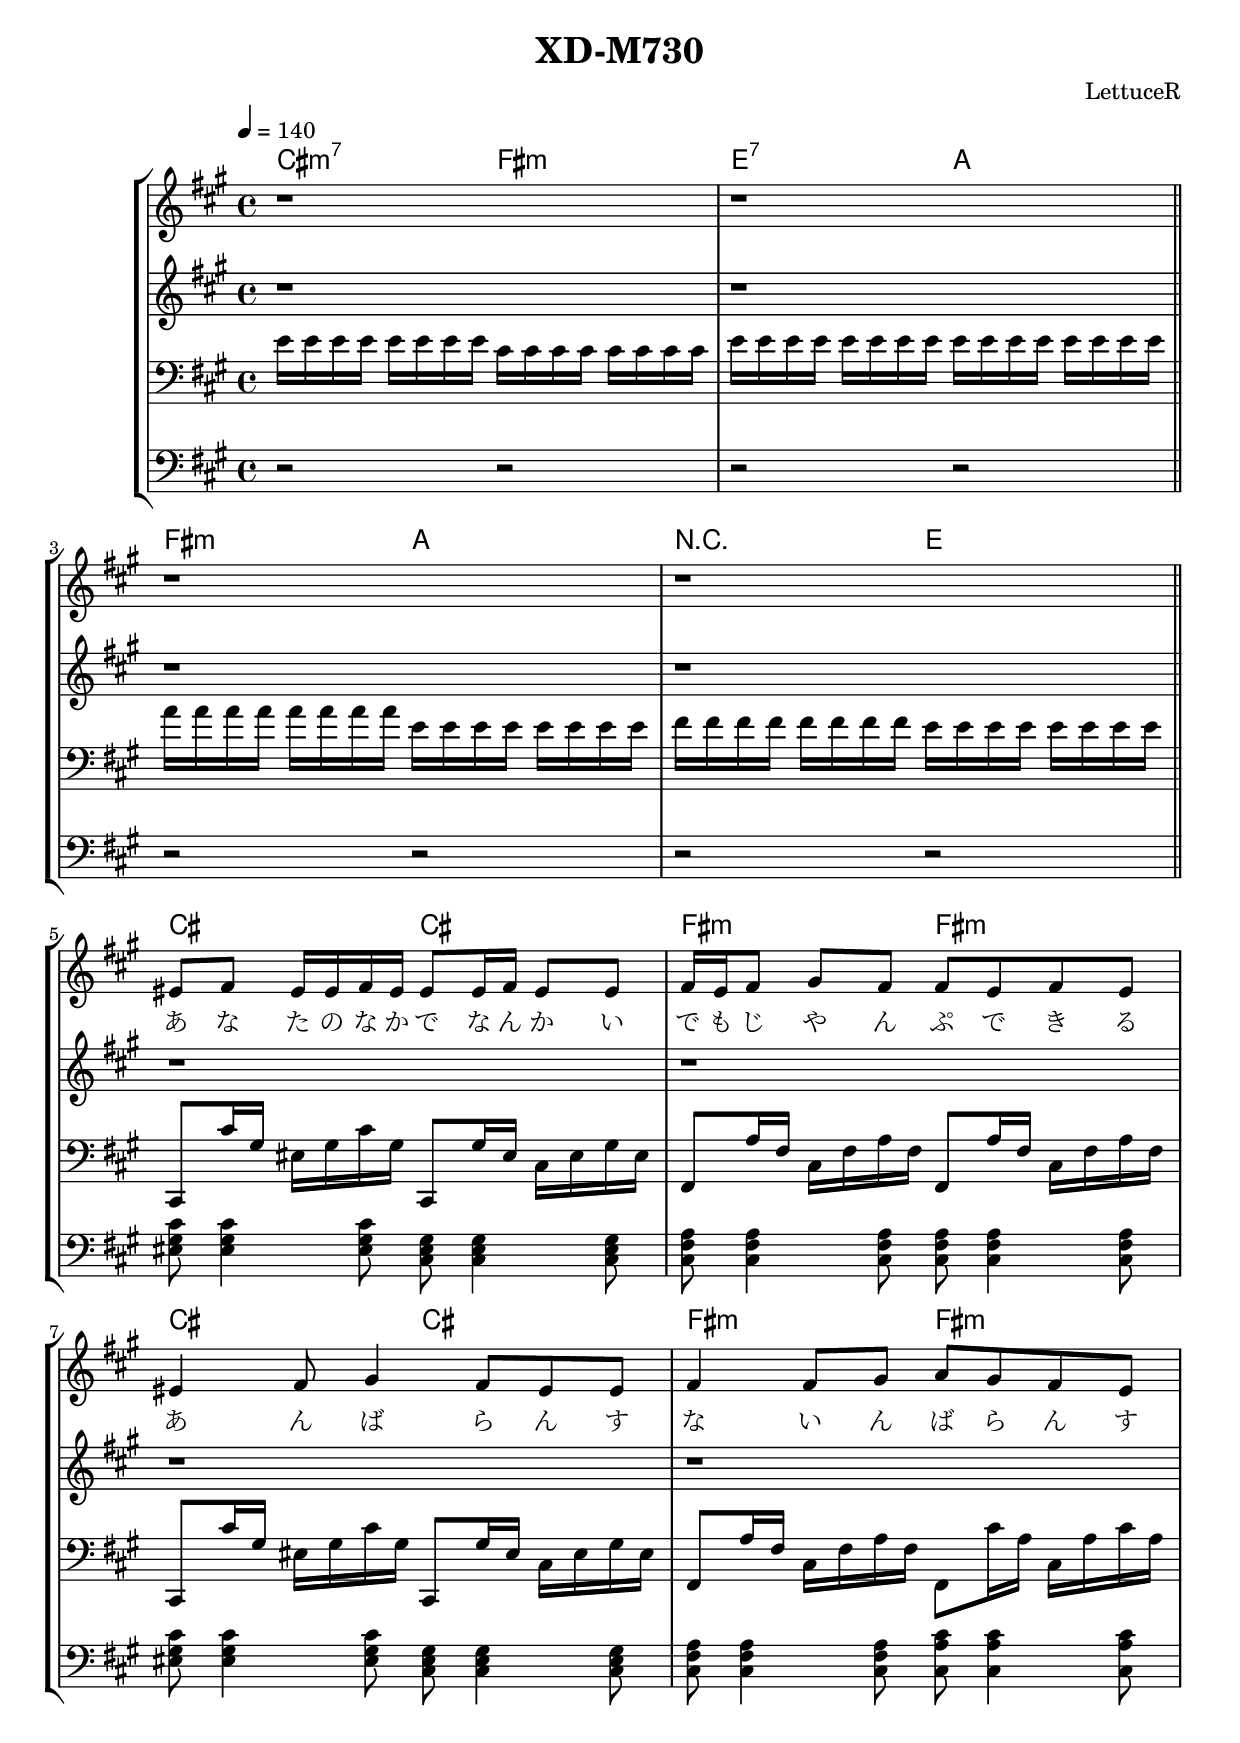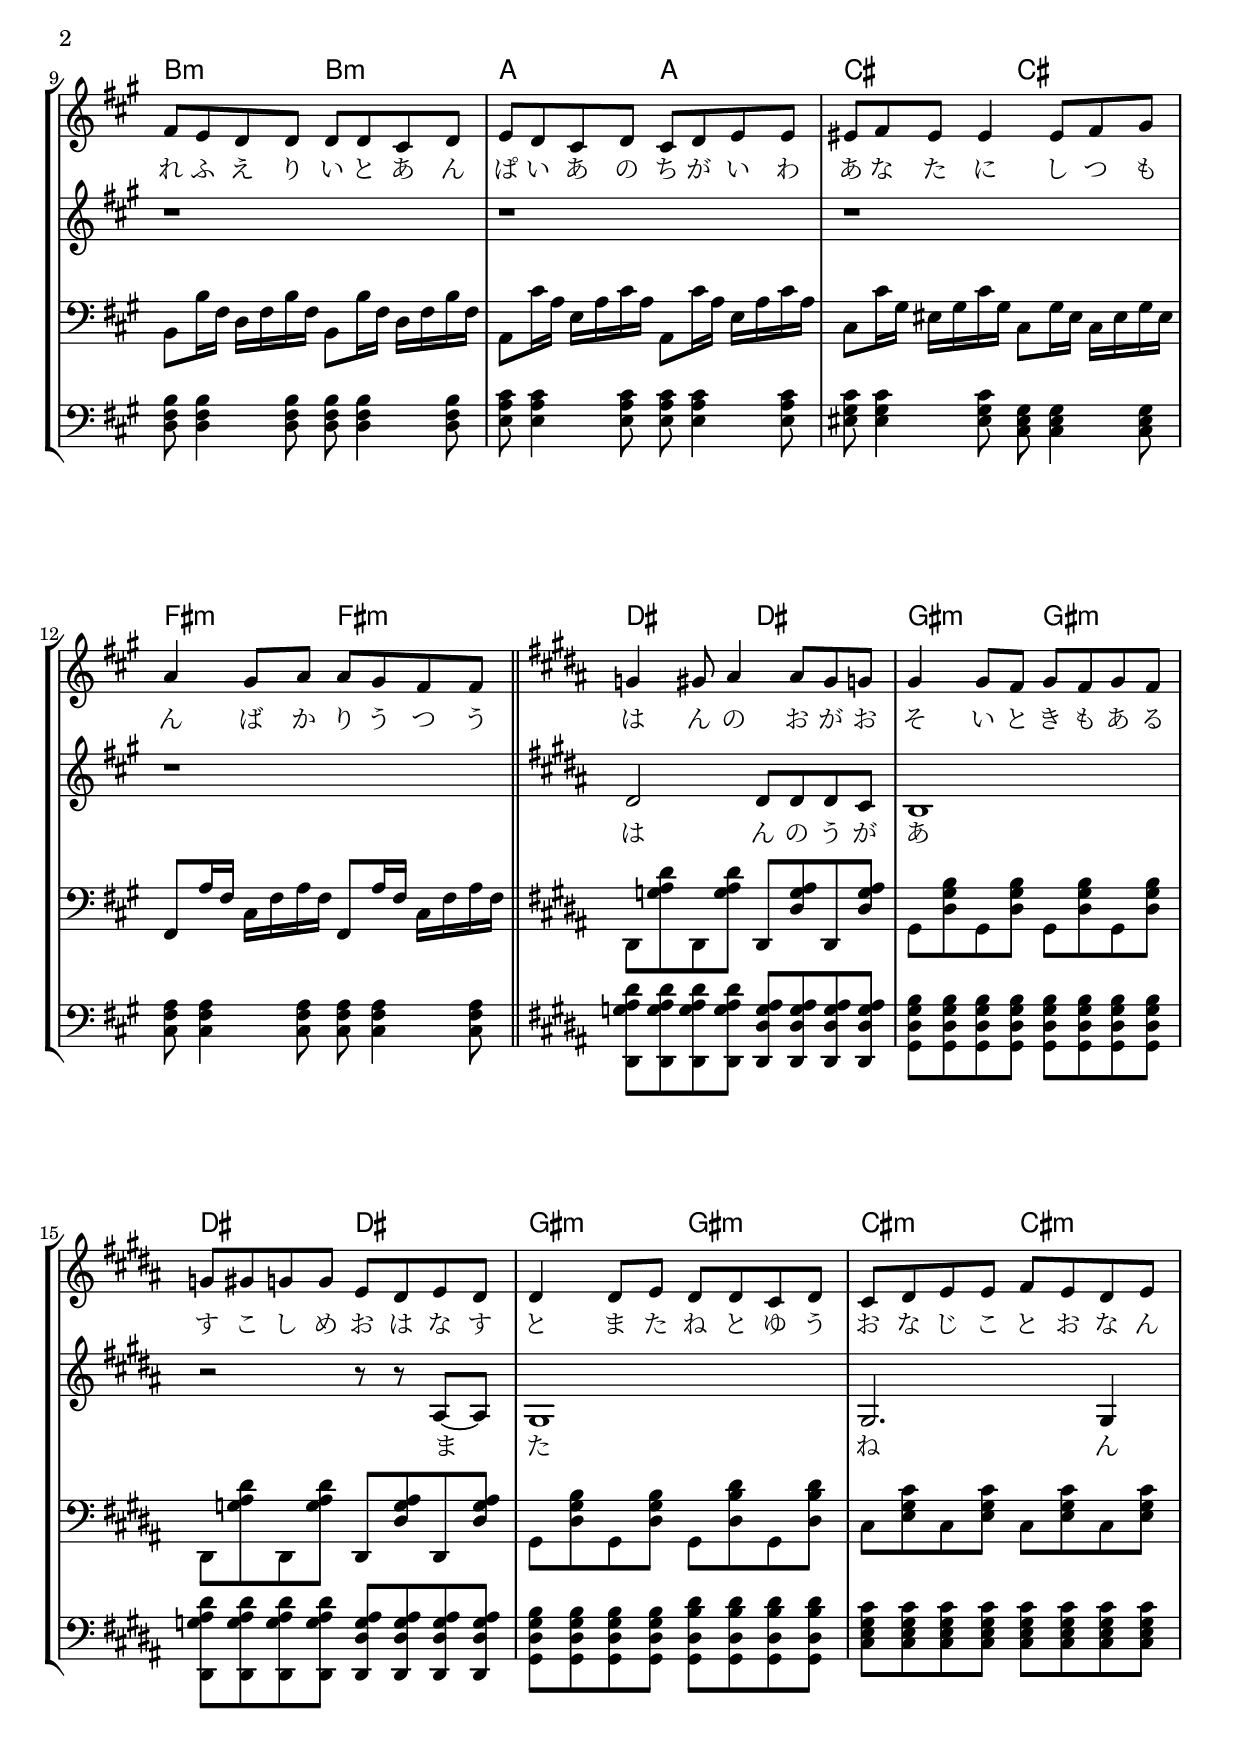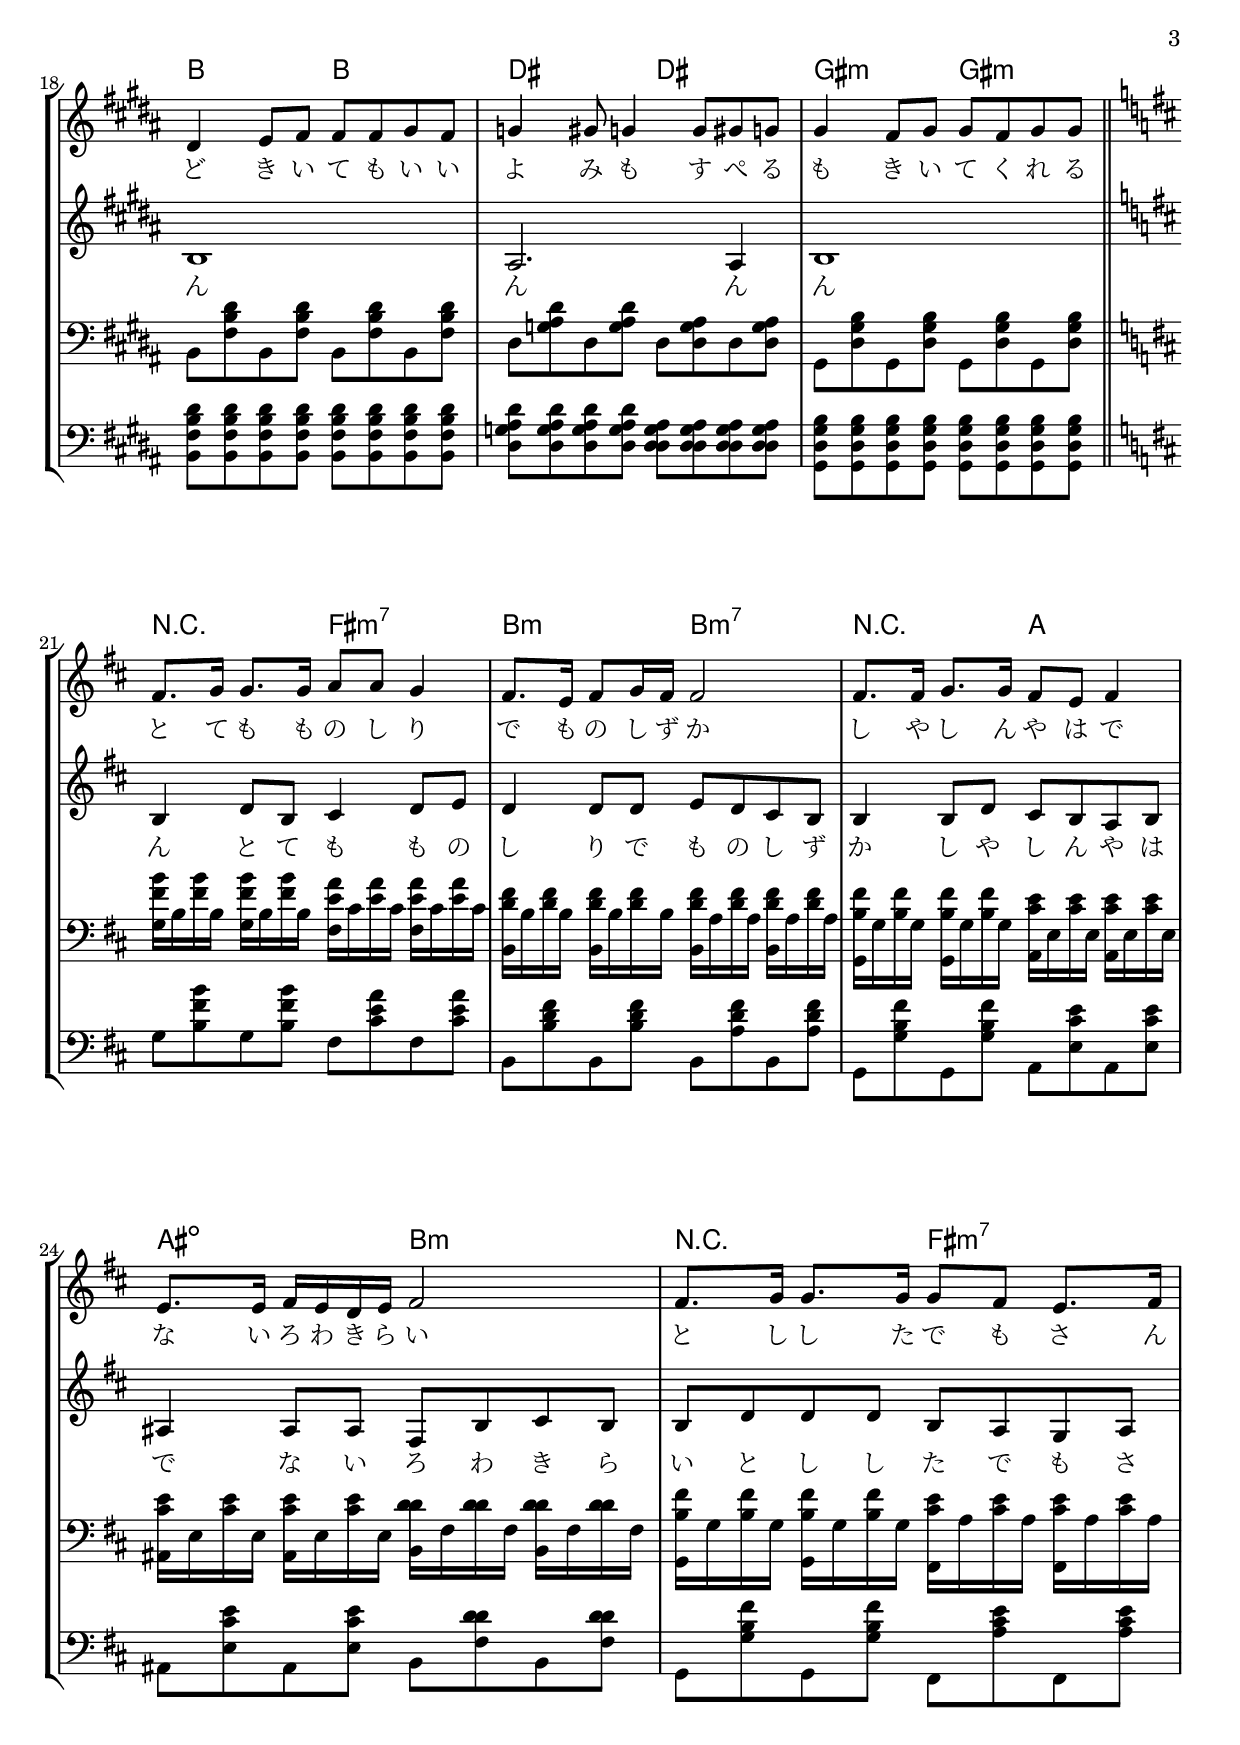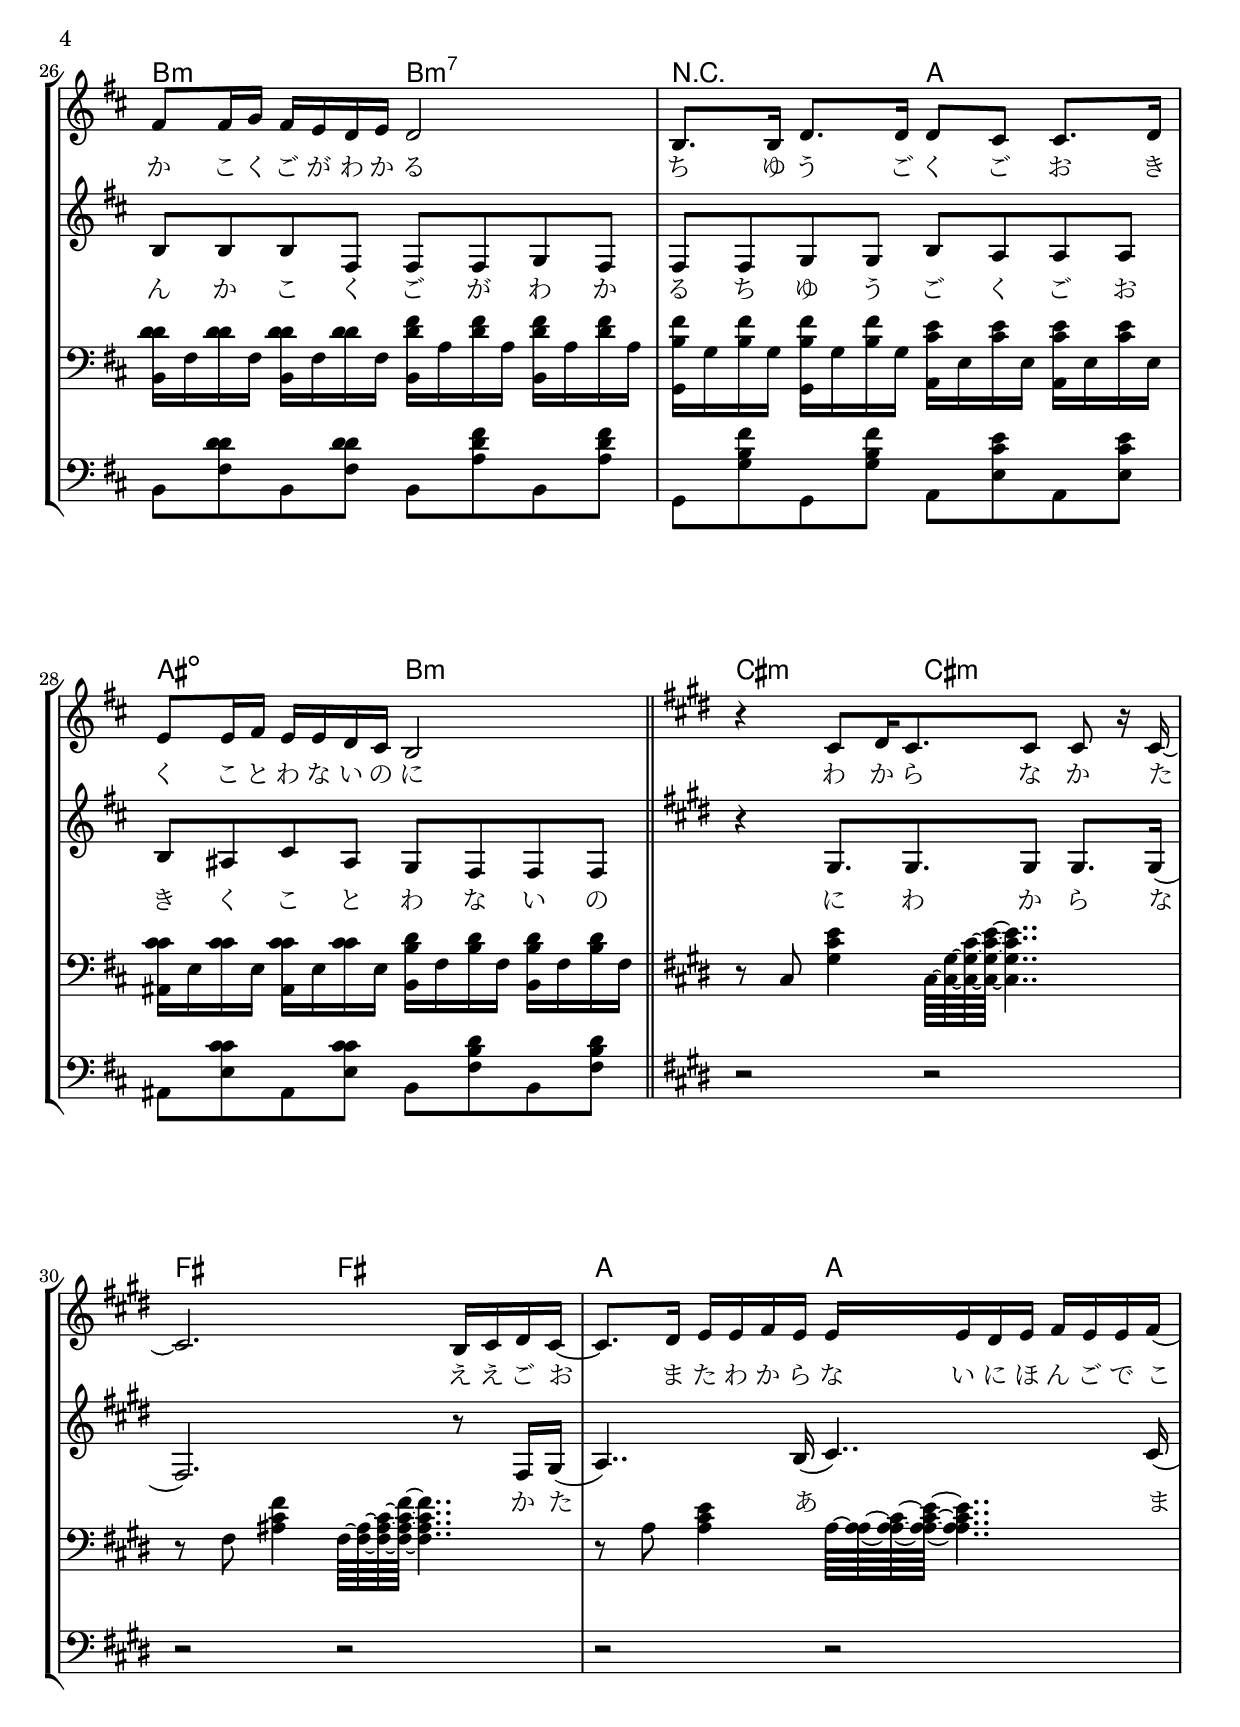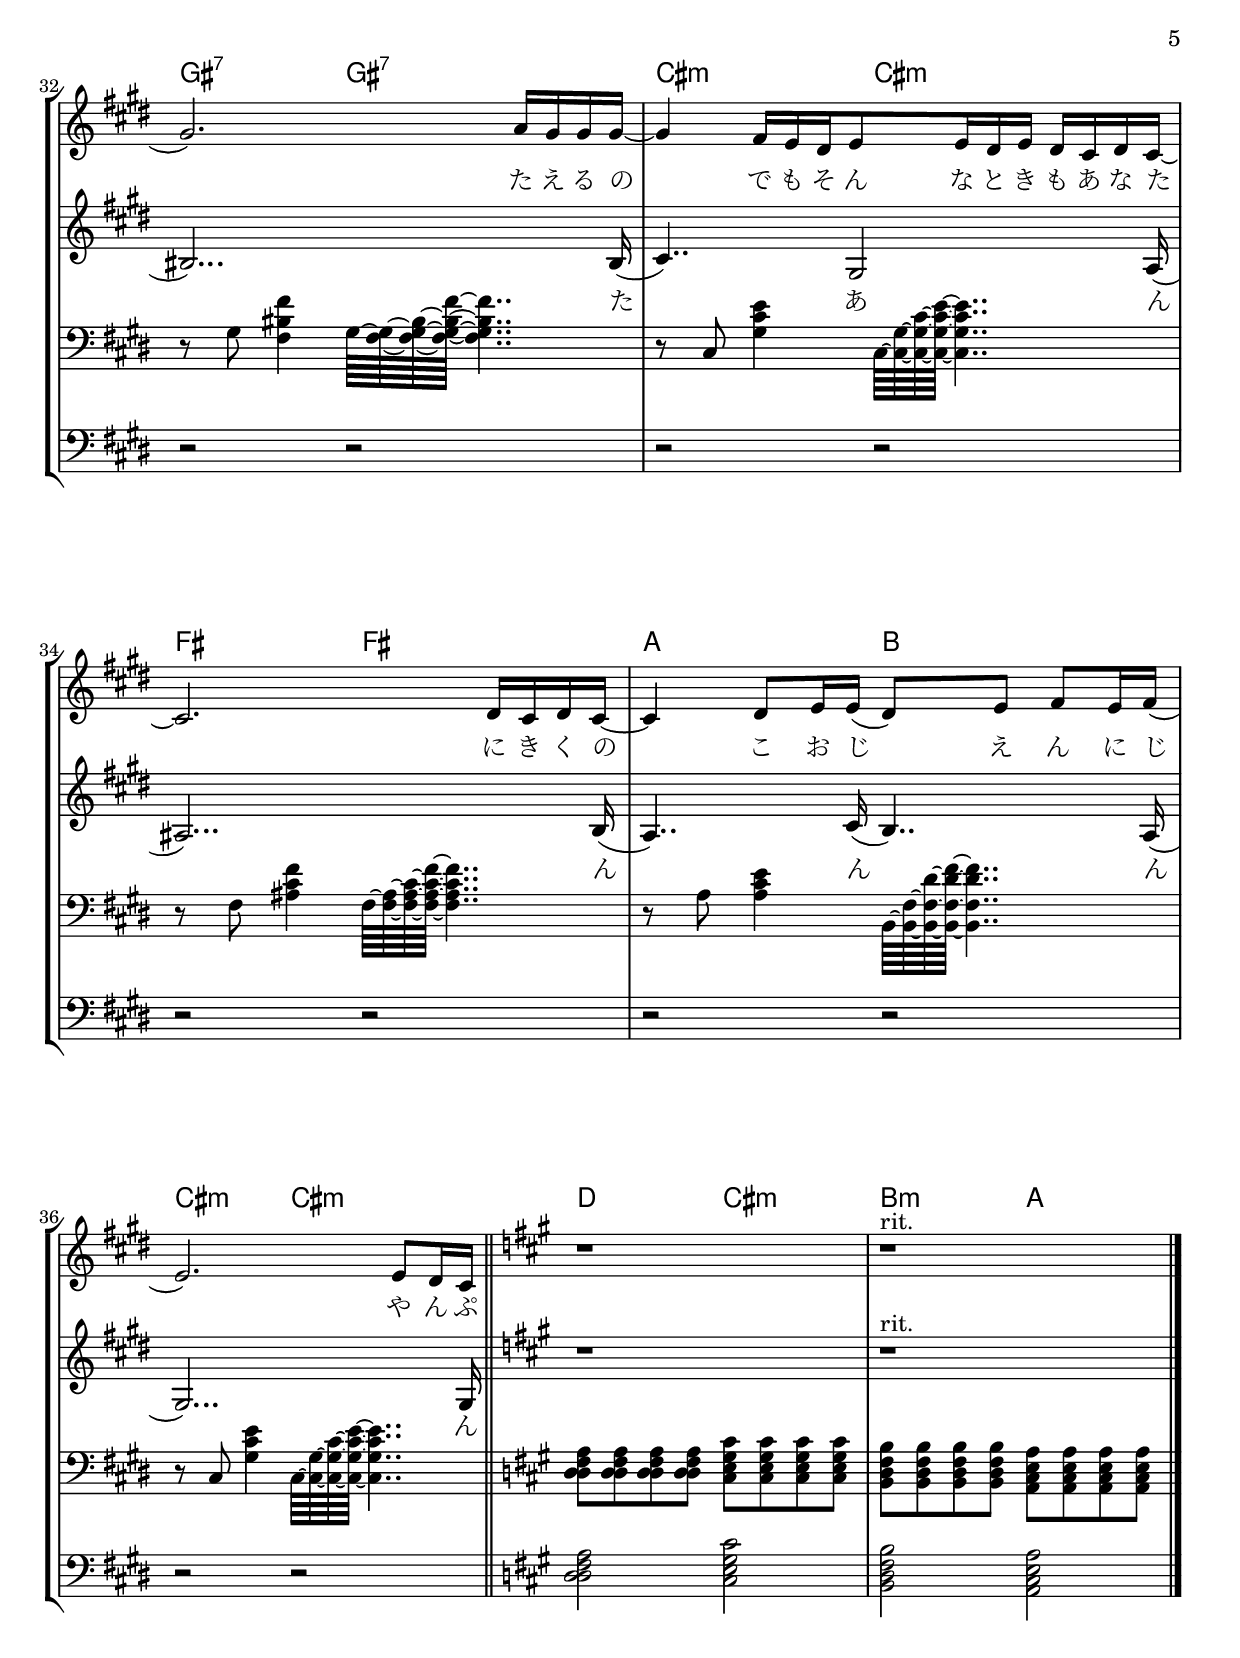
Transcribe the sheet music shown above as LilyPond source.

\version "2.12.1"

\header {
	title = \markup {XD-M730}
	composer = \markup \center-column {LettuceR}
}

harmony = \chordmode {
	cis2:min7 fis:m e:7 a 

	fis:m a r e 

	cis cis fis:m fis:m cis cis fis:m fis:m b:m b:m a a cis cis fis:m fis:m 

	dis dis gis:m gis:m dis dis gis:m gis:m cis:m cis:m b b dis dis gis:m gis:m 

	r fis:min7 b:m b:min7 r a ais:dim b:m r fis:min7 b:m b:min7 r a ais:dim b:m 

	cis:m cis:m fis fis a a gis:7 gis:7 cis:m cis:m fis fis a b cis:m cis:m 

	d cis:m b:m a 
}

melody = {
	\key a \major
	\tempo 4 = 140
	r1 | r1   
	r1 | r1   
	\set Staff.midiInstrument = #"fss0.35"
	eis'8  fis'8  eis'16  eis'16  fis'16  eis'16  eis'8  eis'16  fis'16  eis'8  eis'8 
	fis'16  e'16  fis'8  gis'8  fis'8  fis'8  e'8  fis'8  e'8 
	eis'4  fis'8  gis'4  fis'8  eis'8  eis'8 
	fis'4  fis'8  gis'8  a'8  gis'8  fis'8  e'8 
	fis'8  e'8  d'8  d'8  d'8  d'8  cis'8  d'8 
	e'8  d'8  cis'8  d'8  cis'8  d'8  e'8  e'8 
	eis'8  fis'8  eis'8  eis'4  eis'8  fis'8  gis'8 
	a'4  gis'8  a'8  a'8  gis'8  fis'8  fis'8
	\set Staff.midiInstrument = #"fss0.35"
		\key b \major
g'4  gis'8  ais'4  ais'8  gis'8  g'8 
	gis'4  gis'8  fis'8  gis'8  fis'8  gis'8  fis'8 
	g'8  gis'8  g'8  g'8  e'8  dis'8  e'8  dis'8 
	dis'4  dis'8  e'8  dis'8  dis'8  cis'8  dis'8 
	cis'8  dis'8  e'8  e'8  fis'8  e'8  dis'8  e'8 
	dis'4  e'8  fis'8  fis'8  fis'8  gis'8  fis'8 
	g'4  gis'8  g'4  g'8  gis'8  g'8 
	gis'4  fis'8  gis'8  gis'8  fis'8  gis'8  gis'8
	\set Staff.midiInstrument = #"fss0.35"
		\key d \major
fis'8.  g'16  g'8.  g'16  a'8  a'8  g'4 
	fis'8.  e'16  fis'8  g'16  fis'16  fis'2 
	fis'8.  fis'16  g'8.  g'16  fis'8  e'8  fis'4 
	e'8.  e'16  fis'16  e'16  d'16  e'16  fis'2 
	fis'8.  g'16  g'8.  g'16  g'8  fis'8  e'8.  fis'16 
	fis'8  fis'16  g'16  fis'16  e'16  d'16  e'16  d'2 
	b8.  b16  d'8.  d'16  d'8  cis'8  cis'8.  d'16 
	e'8  e'16  fis'16  e'16  e'16  d'16  cis'16  b2
	\set Staff.midiInstrument = #"fss0.35"
		\key e \major
r4 cis'8  dis'16  cis'8.  cis'8  cis'8  r16  cis'16~ 
	cis'2.  b16  cis'16  dis'16  cis'16~ 
	cis'8.  dis'16  e'16  e'16  fis'16  e'16  e'16  e'16  dis'16  e'16  fis'16  e'16  e'16  fis'16 
	(gis'2.)  a'16  gis'16  gis'16  gis'16~ 
	gis'4  fis'16  e'16  dis'16  e'8  e'16  dis'16  e'16  dis'16  cis'16  dis'16  cis'16~ 
	cis'2.  dis'16  cis'16  dis'16  cis'16~ 
	cis'4  dis'8  e'16  e'16  (dis'8)  e'8  fis'8  e'16  fis'16 
	(e'2.)  e'8  dis'16  cis'16
	\key a \major
	r1 | r1^"rit." \bar "|."
}

words = \lyricmode {
	
	
	あ  な  た  の  な  か  で  な  ん  か  い  で  も  じ  や  ん  ぷ  で  き  る  あ  ん  ば  ら  ん  す  な  い  ん  ば  ら  ん  す  れ  ふ  え  り  い  と  あ  ん  ぱ  い  あ  の  ち  が  い  わ  あ  な  た  に  し  つ  も  ん  ば  か  り  う  つ  う  
	は  ん  の  お  が  お  そ  い  と  き  も  あ  る  す  こ  し  め  お  は  な  す  と  ま  た  ね  と  ゆ  う  お  な  じ  こ  と  お  な  ん  ど  き  い  て  も  い  い  よ  み  も  す  ぺ  る  も  き  い  て  く  れ  る  
	と  て  も  も  の  し  り  で  も  の  し  ず  か  し  や  し  ん  や  は  で  な  い  ろ  わ  き  ら  い  と  し  し  た  で  も  さ  ん  か  こ  く  ご  が  わ  か  る  ち  ゆ  う  ご  く  ご  お  き  く  こ  と  わ  な  い  の  に  
	わ  か  ら  な  か  た  え  え  ご  お  ま  た  わ  か  ら  な  い  に  ほ  ん  ご  で  こ  た  え  る  の  で  も  そ  ん  な  と  き  も  あ  な  た  に  き  く  の  こ  お  じ  え  ん  に  じ  や  ん  ぷ  
	
}

secondmelody = {
	\key a \major
	\tempo 4 = 140
	r1 | r1   
	r1 | r1   
	r1 | r1 | r1 | r1 | r1 | r1 | r1 | r1   
	\set Staff.midiInstrument = #"fss0.35"
		\key b \major
dis'2  dis'8  dis'8  dis'8  cis'8 
	b1 
	r2~r8  r8  ais8  ais8 
	gis1 
	gis2.  gis4 
	b1 
	ais2.  ais4 
	b1
	\set Staff.midiInstrument = #"fss0.35"
		\key d \major
b4  d'8  b8  cis'4  d'8  e'8 
	d'4  d'8  d'8  e'8  d'8  cis'8  b8 
	b4  b8  d'8  cis'8  b8  a8  b8 
	ais4  ais8  ais8  fis8  b8  cis'8  b8 
	b8  d'8  d'8  d'8  b8  a8  g8  a8 
	b8  b8  b8  fis8  fis8  fis8  g8  fis8 
	fis8  fis8  g8  g8  b8  a8  a8  a8 
	b8  ais8  cis'8  ais8  g8  fis8  fis8  fis8
	\set Staff.midiInstrument = #"fss0.35"
		\key e \major
r4 gis8.  gis8.  gis8  gis8.  gis16 
	(fis2.)  r8  fis16  gis16 
	(a4..)  b16  (cis'4..)  cis'16 
	(bis2...)  bis16 
	(cis'4..)  gis2  a16 
	(ais2...)  b16 
	(a4..)  cis'16  (b4..)  a16 
	(gis2...)  gis16
	\key a \major
	r1 | r1^"rit." \bar "|."
}

secondwords = \lyricmode {
	
	
	
	は  ん  の  う  が  あ  ま  た  ね  ん  ん  ん  ん  ん  ん  
	と  て  も  も  の  し  り  で  も  の  し  ず  か  し  や  し  ん  や  は  で  な  い  ろ  わ  き  ら  い  と  し  し  た  で  も  さ  ん  か  こ  く  ご  が  わ  か  る  ち  ゆ  う  ご  く  ご  お  き  く  こ  と  わ  な  い  の  に  
	わ  か  ら  な  か  た  あ  ま  た  あ  ん  ん  ん  ん  ん  ん  
	
}

tempochange = {
	\tempo 4 = 140
	r1 | r1 \bar "||"
	\tempo 4 = 140
	r1 | r1 \bar "||"
	\tempo 4 = 140
	r1 | r1 | r1 | r1 | r1 | r1 | r1 | r1 \bar "||"
	\tempo 4 = 140
	r1 | r1 | r1 | r1 | r1 | r1 | r1 | r1 \bar "||"
	\tempo 4 = 140
	r1 | r1 | r1 | r1 | r1 | r1 | r1 | r1 \bar "||"
	\tempo 4 = 140
	r1 | r1 | r1 | r1 | r1 | r1 | r1 | r1 \bar "||"
	\tempo 4 = 140
	r1 | \tempo 4 = 105 r2 \tempo 4 = 93 r2 \bar "|."
}

mainacc = {
	\clef bass
	\set Staff.midiInstrument = #"Reed organ"
	\key a \major
	\tempo 4 = 140
	e'16 e'16 e'16 e'16 e'16 e'16 e'16 e'16
	cis'16 cis'16 cis'16 cis'16 cis'16 cis'16 cis'16 cis'16
	e'16 e'16 e'16 e'16 e'16 e'16 e'16 e'16
	e'16 e'16 e'16 e'16 e'16 e'16 e'16 e'16
	\bar "||"

	\set Staff.midiInstrument = #"Bright Acoustic"
	a'16 a'16 a'16 a'16 a'16 a'16 a'16 a'16
	e'16 e'16 e'16 e'16 e'16 e'16 e'16 e'16
	fis'16 fis'16 fis'16 fis'16 fis'16 fis'16 fis'16 fis'16
	e'16 e'16 e'16 e'16 e'16 e'16 e'16 e'16
	\bar "||"

	\set Staff.midiInstrument = #"Bright Acoustic"
	cis,8 cis'16 gis16   eis16 gis16 cis'16 gis16
	cis,8 gis16 eis16   cis16 eis16 gis16 eis16
	fis,8 a16 fis16   cis16 fis16 a16 fis16
	fis,8 a16 fis16   cis16 fis16 a16 fis16
	cis,8 cis'16 gis16   eis16 gis16 cis'16 gis16
	cis,8 gis16 eis16   cis16 eis16 gis16 eis16
	fis,8 a16 fis16   cis16 fis16 a16 fis16
	fis,8 cis'16 a16   cis16 a16 cis'16 a16
	b,8 b16 fis16   d16 fis16 b16 fis16
	b,8 b16 fis16   d16 fis16 b16 fis16
	a,8 cis'16 a16   e16 a16 cis'16 a16
	a,8 cis'16 a16   e16 a16 cis'16 a16
	cis8 cis'16 gis16   eis16 gis16 cis'16 gis16
	cis8 gis16 eis16   cis16 eis16 gis16 eis16
	fis,8 a16 fis16   cis16 fis16 a16 fis16
	fis,8 a16 fis16   cis16 fis16 a16 fis16
	\bar "||"

	\set Staff.midiInstrument = #"Bright Acoustic"
	\key b \major
	dis,8 <g ais dis'> dis, <g ais dis'>
	dis,8 <dis g ais> dis, <dis g ais>
	gis,8 <dis gis b> gis, <dis gis b>
	gis,8 <dis gis b> gis, <dis gis b>
	dis,8 <g ais dis'> dis, <g ais dis'>
	dis,8 <dis g ais> dis, <dis g ais>
	gis,8 <dis gis b> gis, <dis gis b>
	gis,8 <dis b dis'> gis, <dis b dis'>
	cis8 <e gis cis'> cis <e gis cis'>
	cis8 <e gis cis'> cis <e gis cis'>
	b,8 <fis b dis'> b, <fis b dis'>
	b,8 <fis b dis'> b, <fis b dis'>
	dis8 <g ais dis'> dis <g ais dis'>
	dis8 <dis g ais> dis <dis g ais>
	gis,8 <dis gis b> gis, <dis gis b>
	gis,8 <dis gis b> gis, <dis gis b>
	\bar "||"

	\set Staff.midiInstrument = #"Electric Piano2"
	\key d \major
	<g fis' b'>16 b16 <fis' b'>16 b16   <g fis' b'>16 b16 <fis' b'>16 b16
	<fis e' a'>16 cis'16 <e' a'>16 cis'16   <fis e' a'>16 cis'16 <e' a'>16 cis'16
	<b, d' fis'>16 b16 <d' fis'>16 b16   <b, d' fis'>16 b16 <d' fis'>16 b16
	<b, d' fis'>16 a16 <d' fis'>16 a16   <b, d' fis'>16 a16 <d' fis'>16 a16
	<g, b fis'>16 g16 <b fis'>16 g16   <g, b fis'>16 g16 <b fis'>16 g16
	<a, cis' e'>16 e16 <cis' e'>16 e16   <a, cis' e'>16 e16 <cis' e'>16 e16
	<ais, cis' e'>16 e16 <cis' e'>16 e16   <ais, cis' e'>16 e16 <cis' e'>16 e16
	<b, d' d'>16 fis16 <d' d'>16 fis16   <b, d' d'>16 fis16 <d' d'>16 fis16
	<g, b fis'>16 g16 <b fis'>16 g16   <g, b fis'>16 g16 <b fis'>16 g16
	<fis, cis' e'>16 a16 <cis' e'>16 a16   <fis, cis' e'>16 a16 <cis' e'>16 a16
	<b, d' d'>16 fis16 <d' d'>16 fis16   <b, d' d'>16 fis16 <d' d'>16 fis16
	<b, d' fis'>16 a16 <d' fis'>16 a16   <b, d' fis'>16 a16 <d' fis'>16 a16
	<g, b fis'>16 g16 <b fis'>16 g16   <g, b fis'>16 g16 <b fis'>16 g16
	<a, cis' e'>16 e16 <cis' e'>16 e16   <a, cis' e'>16 e16 <cis' e'>16 e16
	<ais, cis' cis'>16 e16 <cis' cis'>16 e16   <ais, cis' cis'>16 e16 <cis' cis'>16 e16
	<b, b d'>16 fis16 <b d'>16 fis16   <b, b d'>16 fis16 <b d'>16 fis16
	\bar "||"

	\set Staff.midiInstrument = #"String Ensemble 2"
	\key e \major
	r8 cis8 <gis cis' e'>4
	cis64~ <cis~ gis~> <cis~ gis~ cis'~> <cis gis cis' e'>~ <cis gis cis' e'>4..
	r8 fis8 <ais cis' fis'>4
	fis64~ <fis~ ais~> <fis~ ais~ cis'~> <fis ais cis' fis'>~ <fis ais cis' fis'>4..
	r8 a8 <a cis' e'>4
	a64~ <a~ a~> <a~ a~ cis'~> <a a cis' e'>~ <a a cis' e'>4..
	r8 gis8 <fis bis fis'>4
	gis64~ <gis~ fis~> <gis~ fis~ bis~> <gis fis bis fis'>~ <gis fis bis fis'>4..
	r8 cis8 <gis cis' e'>4
	cis64~ <cis~ gis~> <cis~ gis~ cis'~> <cis gis cis' e'>~ <cis gis cis' e'>4..
	r8 fis8 <ais cis' fis'>4
	fis64~ <fis~ ais~> <fis~ ais~ cis'~> <fis ais cis' fis'>~ <fis ais cis' fis'>4..
	r8 a8 <a cis' e'>4
	b,64~ <b,~ fis~> <b,~ fis~ dis'~> <b, fis dis' fis'>~ <b, fis dis' fis'>4..
	r8 cis8 <gis cis' e'>4
	cis64~ <cis~ gis~> <cis~ gis~ cis'~> <cis gis cis' e'>~ <cis gis cis' e'>4..
	\bar "||"

	\set Staff.midiInstrument = #"Bright Acoustic"
	\key a \major
	<d d fis a>8 <d d fis a>8 <d d fis a>8 <d d fis a>8
	<cis e gis cis'>8 <cis e gis cis'>8 <cis e gis cis'>8 <cis e gis cis'>8
	<b, d fis b>8 <b, d fis b>8 <b, d fis b>8 <b, d fis b>8
	<a, cis e a>8 <a, cis e a>8 <a, cis e a>8 <a, cis e a>8
	\bar "|."
}

subacc = {
	\clef bass
	\set Staff.midiInstrument = #"Electric Grand"
	\key a \major
	\tempo 4 = 140
	r2
	r2
	r2
	r2
	\bar "||"

	\set Staff.midiInstrument = #"Electric Grand"
	r2
	r2
	r2
	r2
	\bar "||"

	\set Staff.midiInstrument = #"Electric Grand"
	<eis gis cis'>8 <eis gis cis'>4 <eis gis cis'>8
	<cis eis gis>8 <cis eis gis>4 <cis eis gis>8
	<cis fis a>8 <cis fis a>4 <cis fis a>8
	<cis fis a>8 <cis fis a>4 <cis fis a>8
	<eis gis cis'>8 <eis gis cis'>4 <eis gis cis'>8
	<cis eis gis>8 <cis eis gis>4 <cis eis gis>8
	<cis fis a>8 <cis fis a>4 <cis fis a>8
	<cis a cis'>8 <cis a cis'>4 <cis a cis'>8
	<d fis b>8 <d fis b>4 <d fis b>8
	<d fis b>8 <d fis b>4 <d fis b>8
	<e a cis'>8 <e a cis'>4 <e a cis'>8
	<e a cis'>8 <e a cis'>4 <e a cis'>8
	<eis gis cis'>8 <eis gis cis'>4 <eis gis cis'>8
	<cis eis gis>8 <cis eis gis>4 <cis eis gis>8
	<cis fis a>8 <cis fis a>4 <cis fis a>8
	<cis fis a>8 <cis fis a>4 <cis fis a>8
	\bar "||"

	\set Staff.midiInstrument = #"Electric Grand"
	\key b \major
	<dis, g ais dis'>8 <dis, g ais dis'>8 <dis, g ais dis'>8 <dis, g ais dis'>8
	<dis, dis g ais>8 <dis, dis g ais>8 <dis, dis g ais>8 <dis, dis g ais>8
	<gis, dis gis b>8 <gis, dis gis b>8 <gis, dis gis b>8 <gis, dis gis b>8
	<gis, dis gis b>8 <gis, dis gis b>8 <gis, dis gis b>8 <gis, dis gis b>8
	<dis, g ais dis'>8 <dis, g ais dis'>8 <dis, g ais dis'>8 <dis, g ais dis'>8
	<dis, dis g ais>8 <dis, dis g ais>8 <dis, dis g ais>8 <dis, dis g ais>8
	<gis, dis gis b>8 <gis, dis gis b>8 <gis, dis gis b>8 <gis, dis gis b>8
	<gis, dis b dis'>8 <gis, dis b dis'>8 <gis, dis b dis'>8 <gis, dis b dis'>8
	<cis e gis cis'>8 <cis e gis cis'>8 <cis e gis cis'>8 <cis e gis cis'>8
	<cis e gis cis'>8 <cis e gis cis'>8 <cis e gis cis'>8 <cis e gis cis'>8
	<b, fis b dis'>8 <b, fis b dis'>8 <b, fis b dis'>8 <b, fis b dis'>8
	<b, fis b dis'>8 <b, fis b dis'>8 <b, fis b dis'>8 <b, fis b dis'>8
	<dis g ais dis'>8 <dis g ais dis'>8 <dis g ais dis'>8 <dis g ais dis'>8
	<dis dis g ais>8 <dis dis g ais>8 <dis dis g ais>8 <dis dis g ais>8
	<gis, dis gis b>8 <gis, dis gis b>8 <gis, dis gis b>8 <gis, dis gis b>8
	<gis, dis gis b>8 <gis, dis gis b>8 <gis, dis gis b>8 <gis, dis gis b>8
	\bar "||"

	\set Staff.midiInstrument = #"Electric Grand"
	\key d \major
	g8 <b fis' b'> g <b fis' b'>
	fis8 <cis' e' a'> fis <cis' e' a'>
	b,8 <b d' fis'> b, <b d' fis'>
	b,8 <a d' fis'> b, <a d' fis'>
	g,8 <g b fis'> g, <g b fis'>
	a,8 <e cis' e'> a, <e cis' e'>
	ais,8 <e cis' e'> ais, <e cis' e'>
	b,8 <fis d' d'> b, <fis d' d'>
	g,8 <g b fis'> g, <g b fis'>
	fis,8 <a cis' e'> fis, <a cis' e'>
	b,8 <fis d' d'> b, <fis d' d'>
	b,8 <a d' fis'> b, <a d' fis'>
	g,8 <g b fis'> g, <g b fis'>
	a,8 <e cis' e'> a, <e cis' e'>
	ais,8 <e cis' cis'> ais, <e cis' cis'>
	b,8 <fis b d'> b, <fis b d'>
	\bar "||"

	\set Staff.midiInstrument = #"Electric Grand"
	\key e \major
	r2
	r2
	r2
	r2
	r2
	r2
	r2
	r2
	r2
	r2
	r2
	r2
	r2
	r2
	r2
	r2
	\bar "||"

	\set Staff.midiInstrument = #"Electric Grand"
	\key a \major
	<d d fis a>2
	<cis e gis cis'>2
	<b, d fis b>2
	<a, cis e a>2
	\bar "|."
}

percA = {
	\drummode {
	r1  |r2 r8 hho4 hho8  \bar "||"
	r2. hho4  |r1  \bar "||"
	r4 hh4 hh4 hh4  |hh4 hh4 hh4 hh4  |hh4 hh4 hh4 hh4  |hh4 hh4 hh4 hh4  |r4 hh4 hh4 hh4  |hh4 hh4 hh4 hh4  |hh4 hh4 hh4 hh4  |hh4 hh4 hh4 hh4  \bar "||"
	r4 hh4 hh4 hh4  |hh4 hh4 hh4 hh4  |hh4 hh4 hh4 hh4  |hh4 hh4 hh4 hh4  |r4 hh4 hh4 hh4  |hh4 hh4 hh4 hh4  |hh4 hh4 hh4 hh4  |r1  \bar "||"
	r2 hho2  |r2 hho2  |r2 hho2  |r2 hho2  |r2 hho2  |r2 hho2  |r2 hho2  |r2 hho2  \bar "||"
	hh4 hh8 hh2 r8  |\times 16/32{ hh2 hh8. hh8. hh4. hh2. } |hh4 hh8 hh2 r8  |hh4 hh8 hh4 hh4.  |hh4 hh8 hh2 r8  |\times 16/32{ hh2 hh8. hh8. hh4. hh2. } |hh4 hh8 hh2 r8  |\times 16/32{ hh2 hh8. hh1 r4 r16 } \bar "||"
	cymr4 cymr4 cymr4 cymr4  |cymr4 cymr8 cymr16 cymr16 cymr4 cymr4  \bar "|."
	}
}

percB = {
	\drummode {
	r4. hhp2 hhp8  |hhp4 hhp4 hhp4 hhp4  \bar "||"
	r4 hh4 hh2  |r4 hh4. r16 hh8 hh8 hh16  \bar "||"
	r8 hhp4 hhp4 hhp4 hhp8  |r8 hhp4 hhp4 hhp4 hhp8  |r8 hhp4 hhp4 hhp4 hhp8  |r8 hhp4 hhp4 hhp4 hhp8  |r8 hhp4 hhp4 hhp4 hhp8  |r8 hhp4 hhp4 hhp4 hhp8  |r8 hhp4 hhp4 hhp4 hhp8  |r8 hhp4 hhp2 r8  \bar "||"
	r4 sn8 sn4. sn4  |r4 sn8 sn4. sn4  |r4 sn8 sn4. sn4  |r4 sn8 sn4. sn4  |r4 sn8 sn4. sn4  |r4 sn8 sn4. sn4  |r4 sn8 sn4. sn4  |sn16 sn16 sn16 sn16 sn16 sn16 sn16 sn16 sn16 sn16 sn16 sn16 sn16 sn16 sn16 sn16  \bar "||"
	r8 hh16 hh16 hh8 hh16 hh8. hh16 hh16 hh8 hh16 hh16  |hh8 hh16 hh16 hh8 hh16 hh8. hh16 hh16 hh8 hh8  |hh8 hh16 hh16 hh8 hh16 hh8. hh16 hh16 hh8 hh16 hh16  |hh8 hh16 hh16 hh8 hh16 hh8. hh16 hh16 hh8 hh8  |r8 hh16 hh16 hh8 hh16 hh8. hh16 hh16 hh8 hh16 hh16  |hh8 hh16 hh16 hh8 hh16 hh8. hh16 hh16 hh8 hh8  |hh8 hh16 hh16 hh8 hh16 hh8. hh16 hh16 hh8 hh16 hh16  |hh8 hh16 hh16 hh8 hh16 hh8 hh4. r16  \bar "||"
	r16 hhp8 hhp8 hhp2 r8.  |\times 16/32{ r8 hhp4 hhp4 hhp8 hhp2 r8 hhp2 r8 } |r16 hhp8 hhp8 hhp2 r8.  |r16 hhp8 hhp8 hhp8. hhp2  |r16 hhp8 hhp8 hhp2 r8.  |\times 16/32{ r8 hhp4 hhp4 hhp8 hhp2 r8 hhp2 r8 } |r16 hhp8 hhp8 hhp2 r8.  |\times 16/32{ r8 hhp4 hhp4 hhp8 hhp1 r4 } \bar "||"
	r2 sn2  |r2 sn2  \bar "|."
	}
}

percC = {
	\drummode {
	hh4 hh4 hh4 hh4  |r4. hh2 r8  \bar "||"
	r16 hhp8 hhp8 hhp8 hhp8 hhp8 hhp8 hhp8 hhp16  |r16 hhp8 hhp8 hhp8 hhp8. hhp8 hhp8 hhp8  \bar "||"
	r4 sn2 sn4  |r4 sn2 sn8. sn16  |r4 sn2 sn4  |r4 sn2 sn8. sn16  |r4 sn2 sn4  |r4 sn2 sn8. sn16  |r4 sn2 sn4  |r4 sn4 r16 sn16 sn8. sn16 sn16 sn16  \bar "||"
	bd4 bd4 bd4 bd4  |bd4 bd4 bd4 bd8 bd8  |bd4 bd4 bd4 bd4  |bd4 bd4 bd4 bd8 bd8  |bd4 bd4 bd4 bd4  |bd4 bd4 bd4 bd8 bd8  |bd4 bd4 bd4 bd4  |bd4 bd4 bd8 bd8 bd8 bd8  \bar "||"
	r4 sn2 sn4  |r4 sn2 sn4  |r4 sn2 sn4  |r4 sn2 sn4  |r4 sn2 sn4  |r4 sn2 sn4  |r4 sn2 sn4  |r4 sn4. sn16 sn8 sn16 sn16 sn16  \bar "||"
	r1  |\times 16/32{ r1 r2 hho2 } |r1  |\times 16/32{ r1 r2 hho2 } |r1  |\times 16/32{ r1 r2 hho2 } |r1  |\times 16/32{ r1 r2 hho2 } \bar "||"
	bd2. r8 bd8  |bd2 r8 bd4.  \bar "|."
	}
}

percD = {
	\drummode {
	bd2. r8 bd8  |bd8. bd4. r16 bd4 bd8  \bar "||"
	r8 sn4 sn4 sn4 sn8  |r8 sn4 sn8 sn16 sn8 sn8 sn8 sn16  \bar "||"
	bd2 bd8 bd16 bd4 r16  |bd2 bd8 bd16 bd4 r16  |bd2 bd8 bd16 bd4 r16  |bd2 bd8 bd16 bd4 r16  |bd2 bd8 bd16 bd4 r16  |bd2 bd8 bd16 bd4 r16  |bd2 bd8 bd16 bd4 r16  |bd4. bd8 bd4 bd4  \bar "||"
	r8 hhp4 hhp4 hhp4 hhp8  |r8 hhp4 hhp4 hhp4 hhp8  |r8 hhp4 hhp4 hhp4 hhp8  |r8 hhp4 hhp4 hhp4 hhp8  |r8 hhp4 hhp4 hhp4 hhp8  |r8 hhp4 hhp4 hhp4 hhp8  |r8 hhp4 hhp4 hhp4 hhp8  |r8 hhp4 hhp4 hhp4 hhp8  \bar "||"
	bd8 bd4 bd4 r16 bd8. bd8  |bd8 bd4 bd4 r16 bd8. bd8  |bd8 bd4 bd4 r16 bd8. bd8  |bd8 bd4 bd4 r16 bd8. bd8  |bd8 bd4 bd4 r16 bd8. bd8  |bd8 bd4 bd4 r16 bd8. bd8  |bd8 bd4 bd4 r16 bd8. bd8  |bd4. bd8. bd4. r16  \bar "||"
	bd8. bd8. bd2 bd8  |\times 16/32{ bd4. bd4. bd2 bd2 bd4 } |bd8. bd8. bd2 bd8  |bd8. bd8. bd2 r8  |bd8. bd8. bd2 bd8  |\times 16/32{ bd4. bd4. bd2 bd2 bd4 } |bd8. bd8. bd2 bd8  |\times 16/32{ bd4. bd4. bd8 bd2 r8 bd2 } \bar "||"
	r1 |r8. tommh8. tommh2 r8  \bar "|."
	}
}

percE = {
	\drummode {
	r1 | r1 \bar "||"
	bd4 bd4 bd16 bd8 bd16 bd4  |bd4 bd8. bd8 bd8 bd8 bd8 bd16  \bar "||"
	cymc1  |r1 |r1 |r1 |cymc1  |r1 |r1 |r1 \bar "||"
	cymc1  |r1 |r1 |r1 |cymc1  |r1 |r1 |r1 \bar "||"
	cymc1  |r1 |r1 |r1 |cymc1  |r1 |r1 |r2. cymc4  \bar "||"
	r2 ss2  |\times 16/32{ r1 ss1 } |r2 ss2  |\times 16/32{ r1 ss1 } |r2 ss2  |\times 16/32{ r1 ss1 } |r2 ss2  |\times 16/32{ r1 ss1 } \bar "||"
	r1 |r2. toml8 toml8  \bar "|."
	}
}

percF = {
	\drummode {
	r1 | r1 \bar "||"
	cymc1  |cymc1  \bar "||"
	r1 | r1 | r1 | r1 | r1 | r1 | r1 | r1 \bar "||"
	r1 | r1 | r1 | r1 | r1 | r1 | r1 | r1 \bar "||"
	r1 | r1 | r1 | r1 | r1 | r1 | r1 | r1 \bar "||"
	r1 |r1 |r1 |r2 r8. sn16 sn4  |r1 |r1 |r1 |\times 16/32{ r1 sn4 sn8 sn2 r8 } \bar "||"
	r1 |hho1  \bar "|."
	}
}

percG = {
	\drummode {
	r1 | r1 \bar "||"
	r1 | r1 \bar "||"
	r1 | r1 | r1 | r1 | r1 | r1 | r1 | r1 \bar "||"
	r1 | r1 | r1 | r1 | r1 | r1 | r1 | r1 \bar "||"
	r1 | r1 | r1 | r1 | r1 | r1 | r1 | r1 \bar "||"
	r1 |r1 |r1 |r2. r8 tomml8  |r1 |r1 |r1 |r2. r8 tomml8  \bar "||"
	r1 | r1 \bar "|."
	}
}

percH = {
	\drummode {
	r1 | r1 \bar "||"
	r1 | r1 \bar "||"
	r1 | r1 | r1 | r1 | r1 | r1 | r1 | r1 \bar "||"
	r1 | r1 | r1 | r1 | r1 | r1 | r1 | r1 \bar "||"
	r1 | r1 | r1 | r1 | r1 | r1 | r1 | r1 \bar "||"
	r1 |r1 |r1 |r1 |r1 |r1 |r1 |\times 16/32{ r1 r2 r8 tommh4. } \bar "||"
	r1 | r1 \bar "|."
	}
}

percI = {
	\drummode {
	r1 | r1 \bar "||"
	r1 | r1 \bar "||"
	r1 | r1 | r1 | r1 | r1 | r1 | r1 | r1 \bar "||"
	r1 | r1 | r1 | r1 | r1 | r1 | r1 | r1 \bar "||"
	r1 | r1 | r1 | r1 | r1 | r1 | r1 | r1 \bar "||"
	r1 |r1 |r1 |r1 |r1 |r1 |r1 |\times 16/32{ r1 r2. tomfh4 } \bar "||"
	r1 | r1 \bar "|."
	}
}

\score {
	<<
		\new StaffGroup <<
			\new ChordNames {\harmony}
			\new Voice = "melody" {\melody}
			\new Lyrics \lyricsto "melody" \words
			\new Voice = "secondmelody" {\secondmelody}
			\new Lyrics \lyricsto "secondmelody" \secondwords
			\new Staff = "mainacc" {\mainacc}
			\new Staff = "subacc" {\subacc}
		>>
	>>
	\layout { }
}
